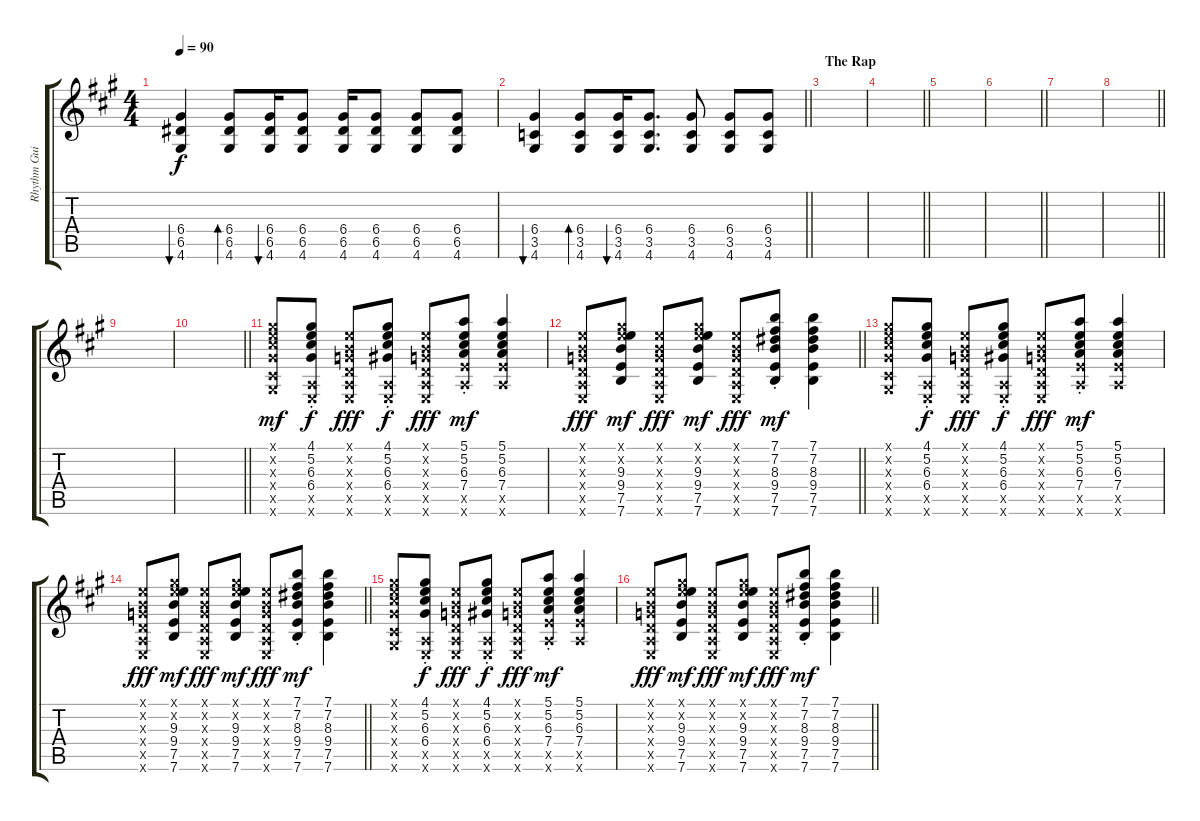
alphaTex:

\track ("Rhythm Guitar" "Rhythm Gui") {instrument acousticguitarsteel}
\staff {score tabs}
\tuning (E4 B3 G3 D3 A2 E2) {hide}
\ts (4 4)
\tempo 90
\clef g2
\ks a
(6.4 6.5 4.6).4{bu 60 dy f volume 8 instrument distortionguitar} (6.4 6.5 4.6).8{bd 60} (6.4 6.5 4.6).16{bu 60} (6.4 6.5 4.6).8 (6.4 6.5 4.6).16 (6.4 6.5 4.6).8 (6.4 6.5 4.6).8 (6.4 6.5 4.6).8 |
\barLineRight lightlight
(6.4 3.5 4.6).4{bu 60} (6.4 3.5 4.6).8{bd 60} (6.4 3.5 4.6).16{bu 60} (6.4 3.5 4.6).8{d} (6.4 3.5 4.6).8 (6.4 3.5 4.6).8 (6.4 3.5 4.6).8 |
\section ("" "The Rap")
|
\barLineRight lightlight
|
|
\barLineRight lightlight
|
|
\barLineRight lightlight
|
|
\barLineRight lightlight
|
(4.1{x} 5.2{x} 6.3{x} 6.4{x} 4.5{x} 4.6{x}).8{dy mf volume 6 instrument acousticguitarsteel} (4.1{st} 5.2{st} 6.3{st} 6.4{st} 0.5{x} 0.6{x}).8{dy f} (0.1{x} 0.2{x} 0.3{x} 0.4{x} 0.5{x} 0.6{x}).8{dy fff} (4.1{st} 5.2{st} 6.3{st} 6.4{st} 0.5{x} 0.6{x}).8{dy f} (0.1{x} 0.2{x} 0.3{x} 0.4{x} 0.5{x} 0.6{x}).8{dy fff} (5.1{st} 5.2{st} 6.3{st} 7.4{st} 7.5{st x} 5.6{st x}).8{dy mf} (5.1 5.2 6.3 7.4 7.5{x} 5.6{x}).4 |
\barLineRight lightlight
(0.1{x} 0.2{x} 0.3{x} 0.4{x} 0.5{x} 0.6{x}).8{dy fff} (4.1{x} 5.2{x} 9.3 9.4 7.5 7.6).8{dy mf} (0.1{x} 0.2{x} 0.3{x} 0.4{x} 0.5{x} 0.6{x}).8{dy fff} (4.1{x} 5.2{x} 9.3 9.4 7.5 7.6).8{dy mf} (0.1{x} 0.2{x} 0.3{x} 0.4{x} 0.5{x} 0.6{x}).8{dy fff} (7.1{st} 7.2{st} 8.3{st} 9.4{st} 7.5{st} 7.6{st}).8{dy mf} (7.1 7.2 8.3 9.4 7.5 7.6).4 |
(4.1{x} 5.2{x} 6.3{x} 6.4{x} 4.5{x} 4.6{x}).8 (4.1{st} 5.2{st} 6.3{st} 6.4{st} 0.5{x} 0.6{x}).8{dy f} (0.1{x} 0.2{x} 0.3{x} 0.4{x} 0.5{x} 0.6{x}).8{dy fff} (4.1{st} 5.2{st} 6.3{st} 6.4{st} 0.5{x} 0.6{x}).8{dy f} (0.1{x} 0.2{x} 0.3{x} 0.4{x} 0.5{x} 0.6{x}).8{dy fff} (5.1{st} 5.2{st} 6.3{st} 7.4{st} 7.5{st x} 5.6{st x}).8{dy mf} (5.1 5.2 6.3 7.4 7.5{x} 5.6{x}).4 |
\barLineRight lightlight
(0.1{x} 0.2{x} 0.3{x} 0.4{x} 0.5{x} 0.6{x}).8{dy fff} (4.1{x} 5.2{x} 9.3 9.4 7.5 7.6).8{dy mf} (0.1{x} 0.2{x} 0.3{x} 0.4{x} 0.5{x} 0.6{x}).8{dy fff} (4.1{x} 5.2{x} 9.3 9.4 7.5 7.6).8{dy mf} (0.1{x} 0.2{x} 0.3{x} 0.4{x} 0.5{x} 0.6{x}).8{dy fff} (7.1{st} 7.2{st} 8.3{st} 9.4{st} 7.5{st} 7.6{st}).8{dy mf} (7.1 7.2 8.3 9.4 7.5 7.6).4 |
(4.1{x} 5.2{x} 6.3{x} 6.4{x} 4.5{x} 4.6{x}).8 (4.1{st} 5.2{st} 6.3{st} 6.4{st} 0.5{x} 0.6{x}).8{dy f} (0.1{x} 0.2{x} 0.3{x} 0.4{x} 0.5{x} 0.6{x}).8{dy fff} (4.1{st} 5.2{st} 6.3{st} 6.4{st} 0.5{x} 0.6{x}).8{dy f} (0.1{x} 0.2{x} 0.3{x} 0.4{x} 0.5{x} 0.6{x}).8{dy fff} (5.1{st} 5.2{st} 6.3{st} 7.4{st} 7.5{st x} 5.6{st x}).8{dy mf} (5.1 5.2 6.3 7.4 7.5{x} 5.6{x}).4 |
\barLineRight lightlight
(0.1{x} 0.2{x} 0.3{x} 0.4{x} 0.5{x} 0.6{x}).8{dy fff} (4.1{x} 5.2{x} 9.3 9.4 7.5 7.6).8{dy mf} (0.1{x} 0.2{x} 0.3{x} 0.4{x} 0.5{x} 0.6{x}).8{dy fff} (4.1{x} 5.2{x} 9.3 9.4 7.5 7.6).8{dy mf} (0.1{x} 0.2{x} 0.3{x} 0.4{x} 0.5{x} 0.6{x}).8{dy fff} (7.1{st} 7.2{st} 8.3{st} 9.4{st} 7.5{st} 7.6{st}).8{dy mf} (7.1 7.2 8.3 9.4 7.5 7.6).4
